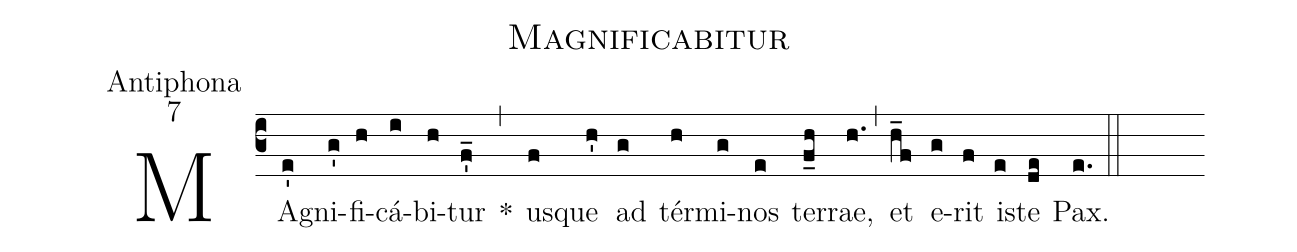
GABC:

name:Magnificabitur;
office-part:Antiphona;
mode:7;
%%
(c3) MA(e')gni(g')fi(h)cá(i)bi(h)tur(f'_) *(,) u(f)sque(h') ad(g) tér(h)mi(g)nos(e) ter(f_h)rae,(h.) (,) et(h_f) e(g)rit(f) i(e)ste(de) Pax.(e.) (::)
